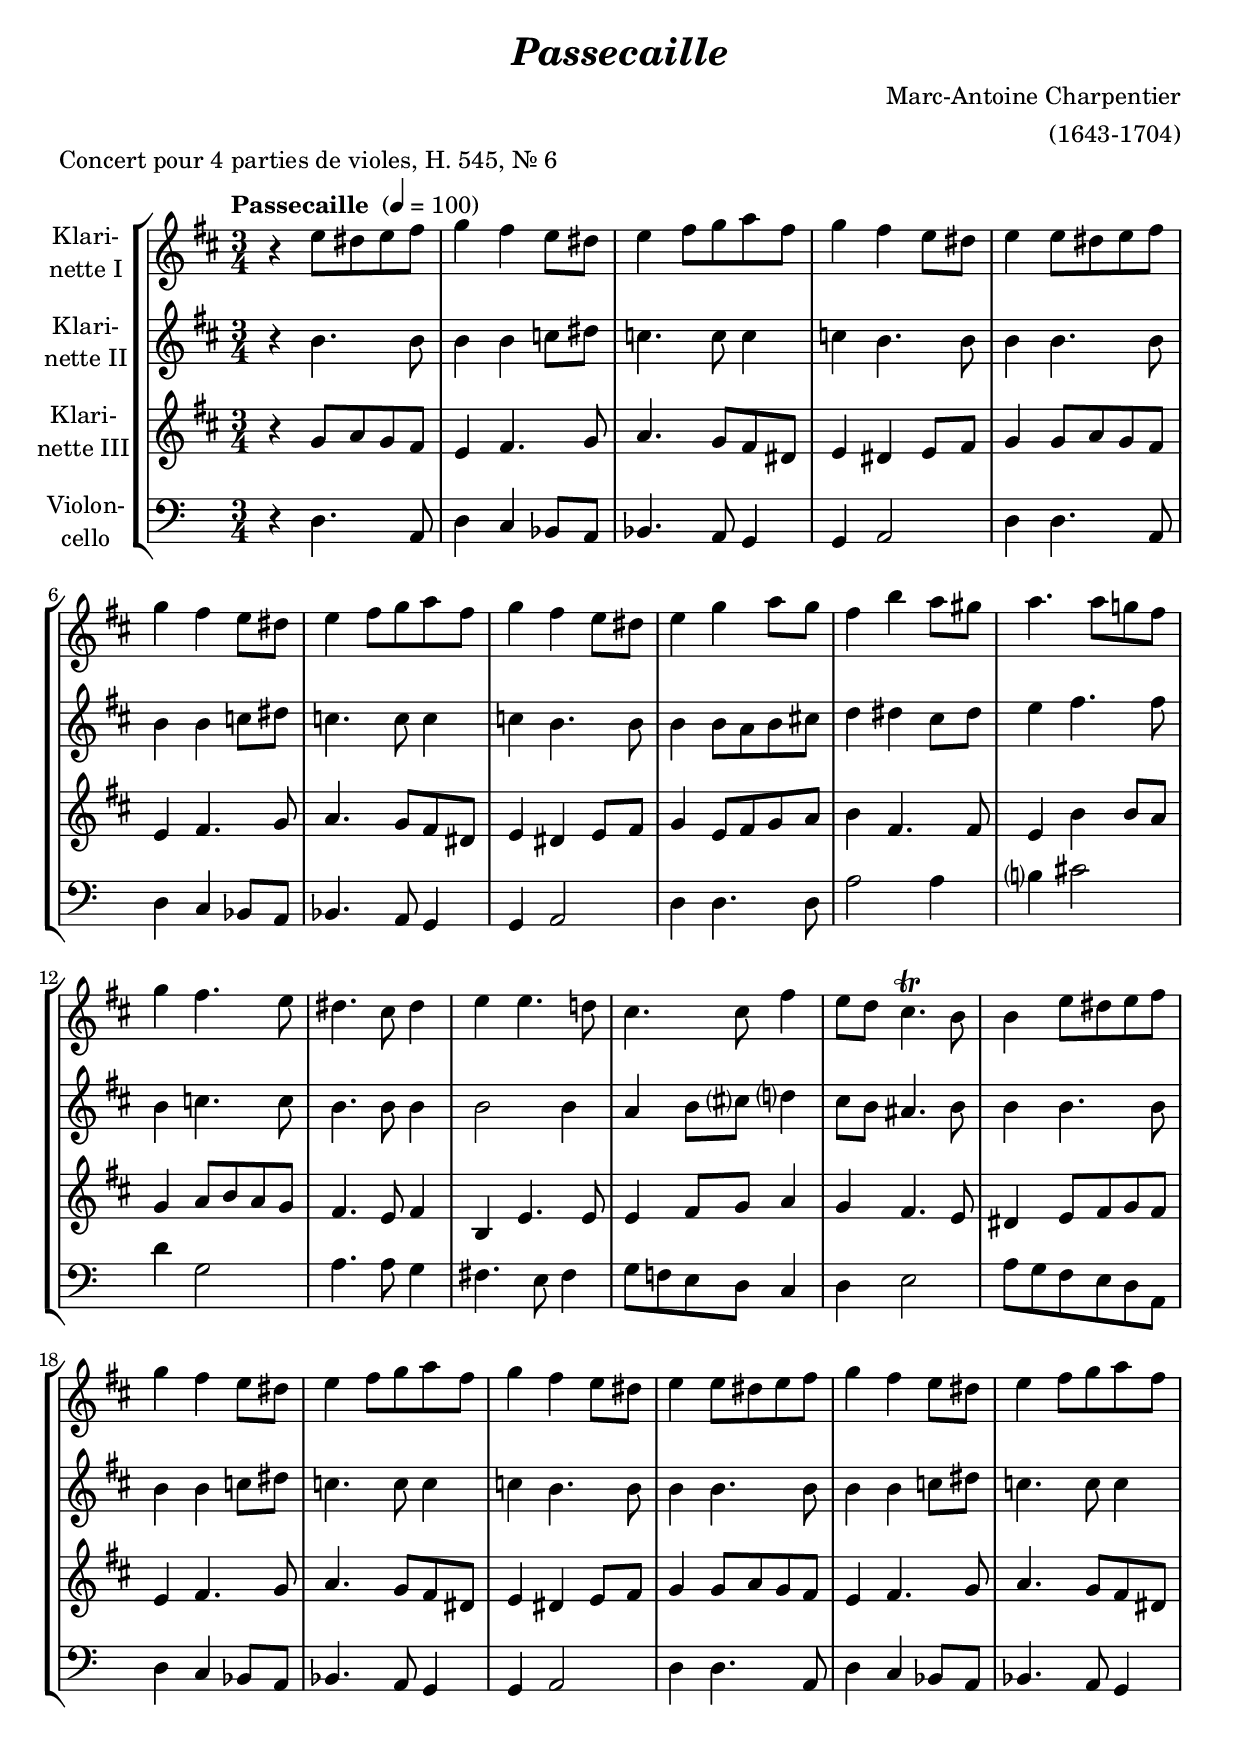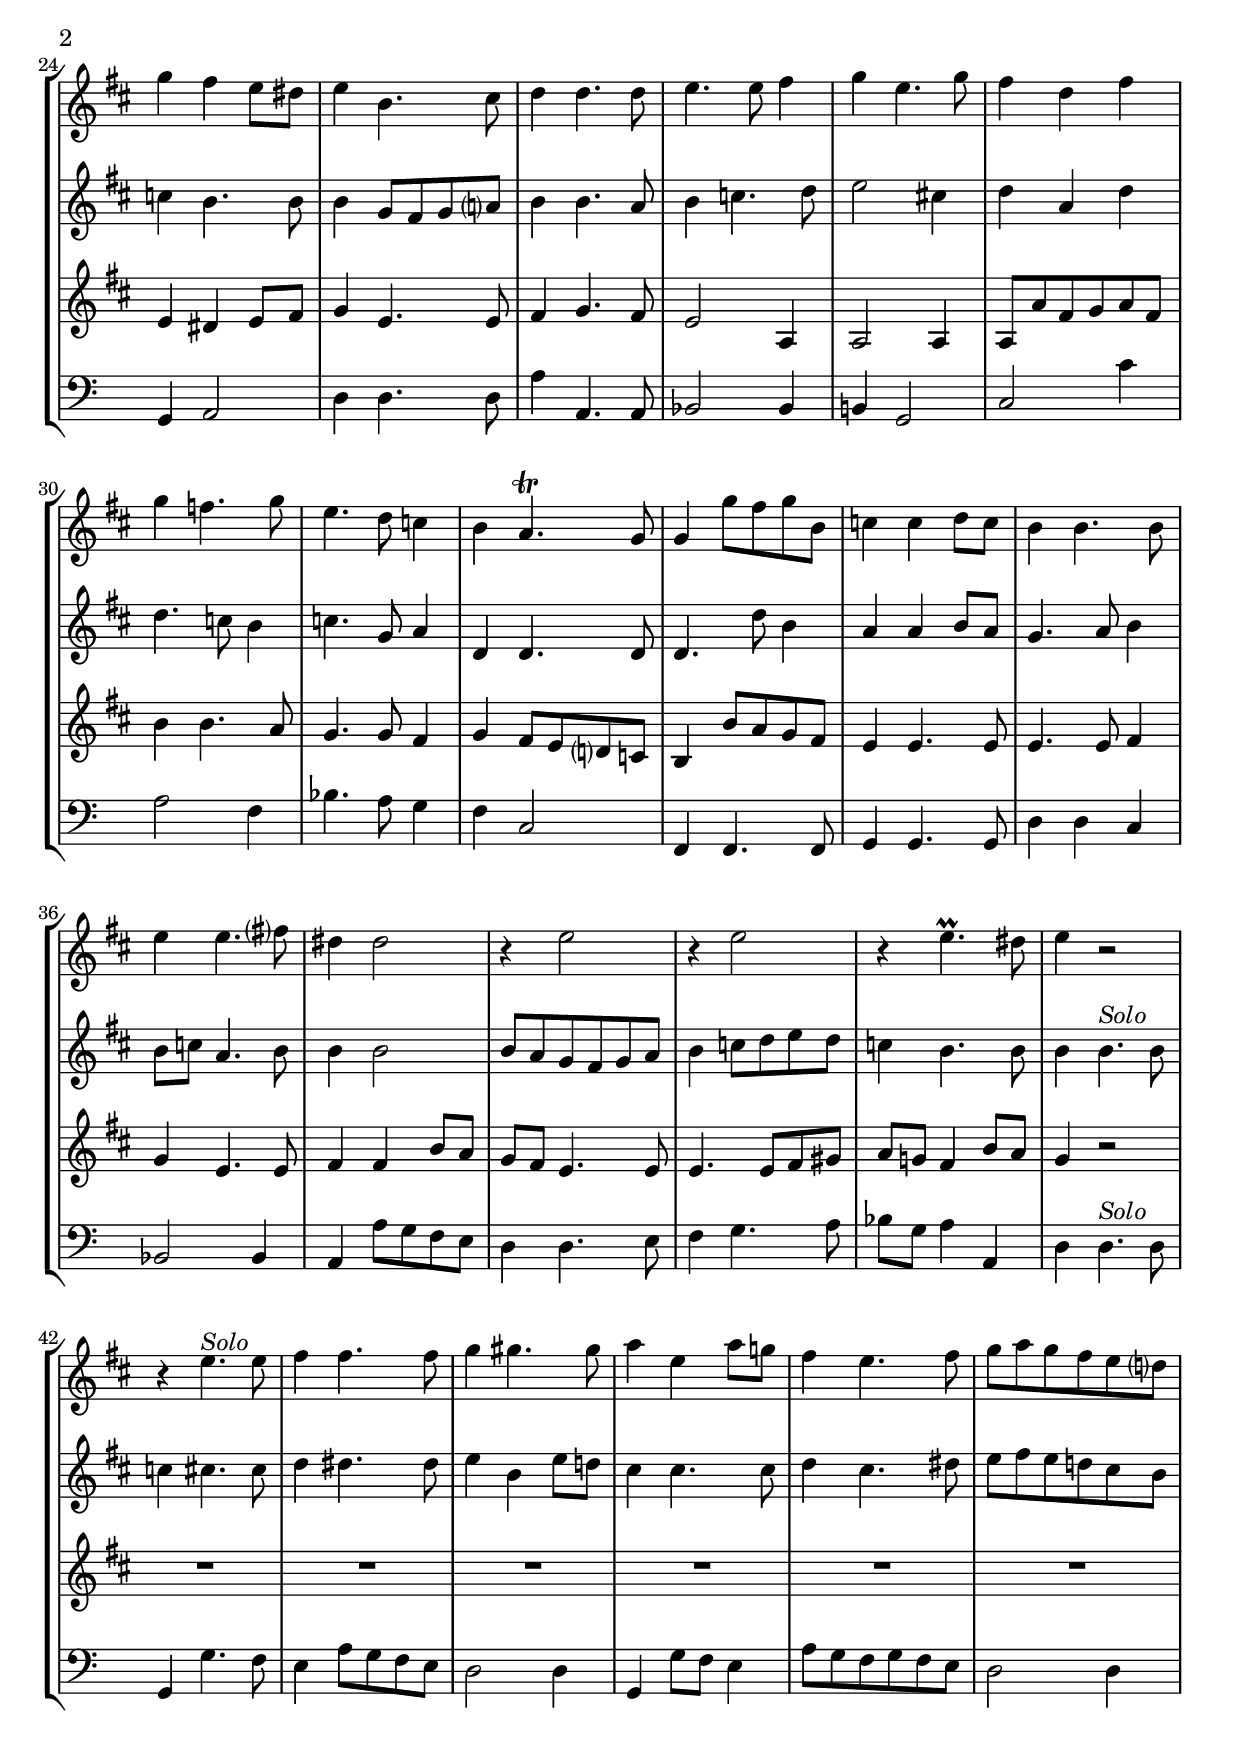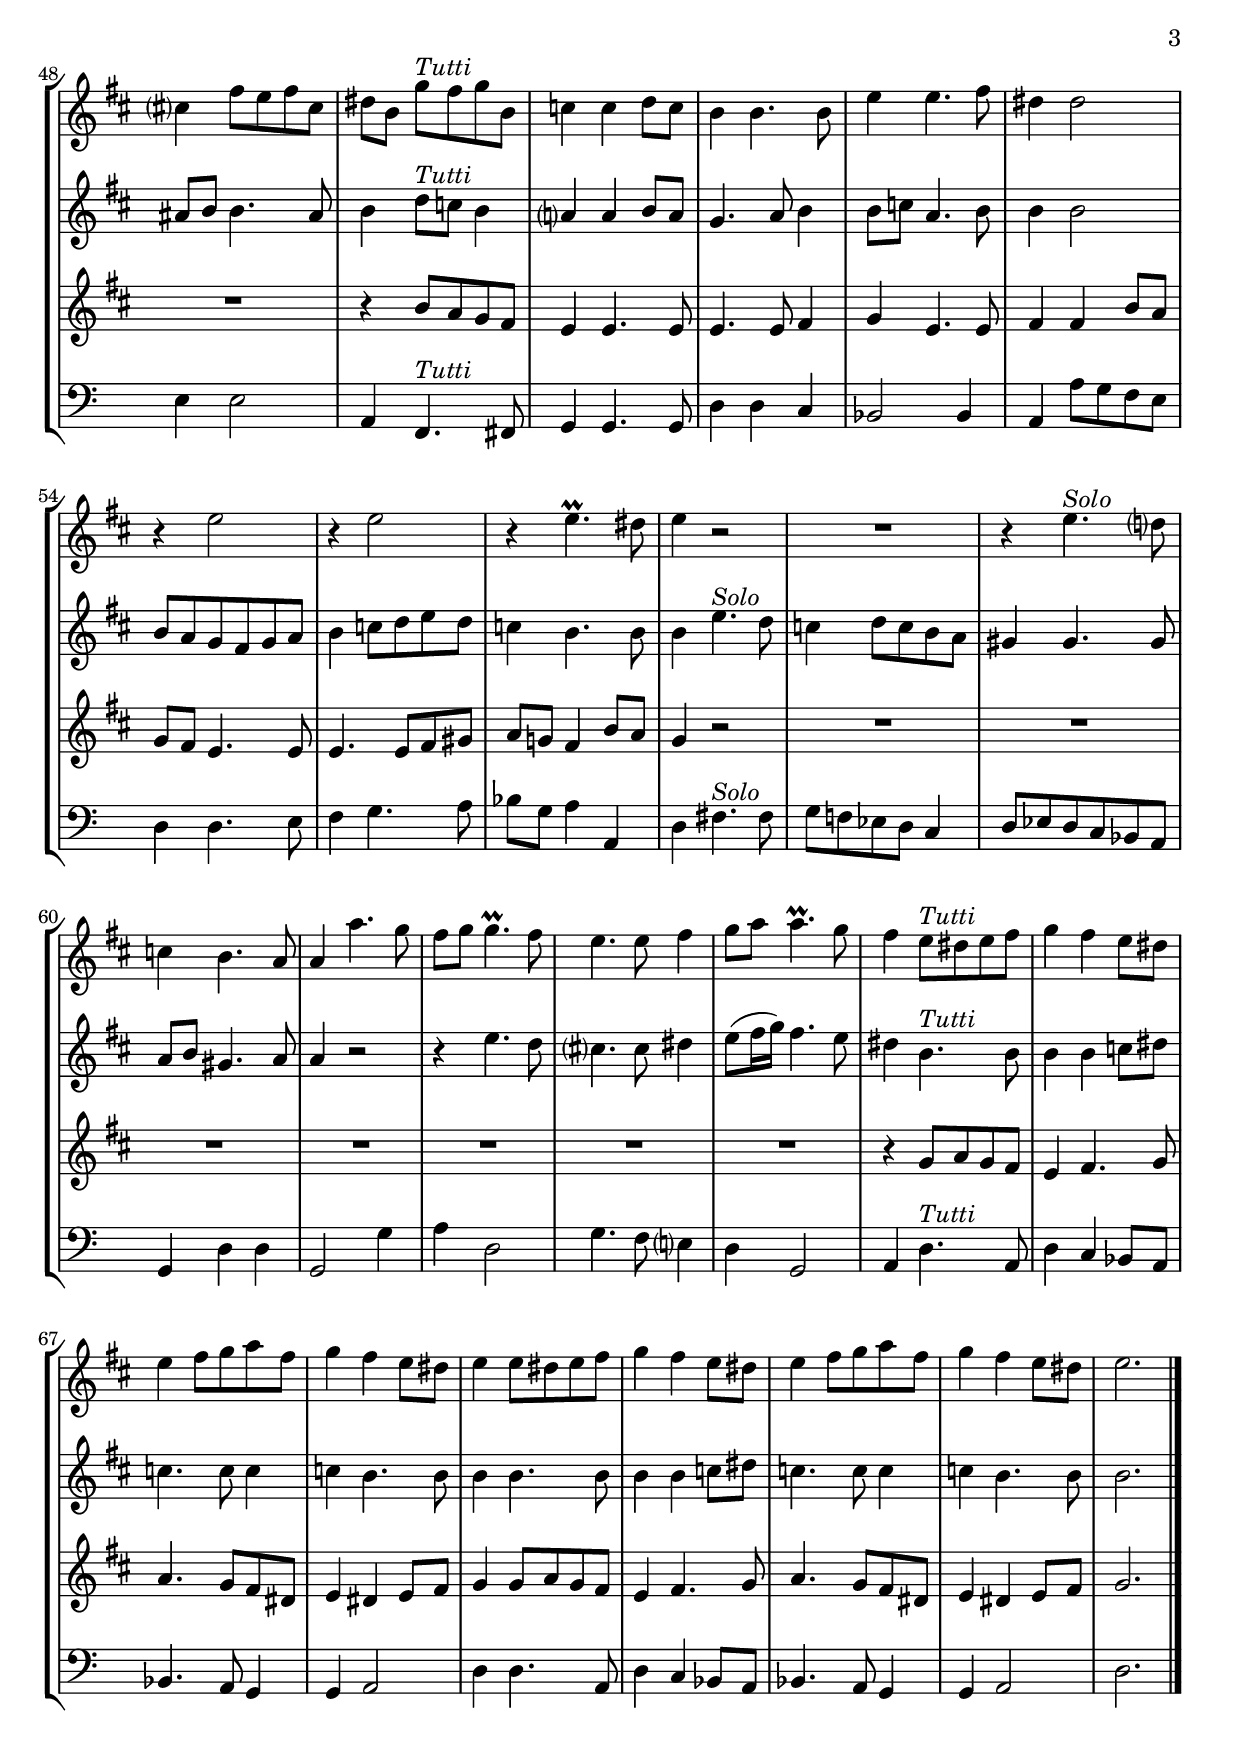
\version "2.18.2"
\include "deutsch.ly"
  
#(set-global-staff-size 21)

\header {
  title     = \markup \bold \italic "Passecaille"
  composer  = "Marc-Antoine Charpentier"
  arranger  = "(1643-1704)"
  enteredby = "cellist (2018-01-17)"
  piece     = "Concert pour 4 parties de violes, H. 545, Nr. 6"
}

voiceconsts = {
  \key c \major
  \time 3/4
  \clef "treble"
%  \numericTimeSignature
  \compressFullBarRests
  % Set default beaming for all staves
% \set Timing.beamExceptions = #'()
% \set Timing.baseMoment     = #(ly:make-moment 1 4)
% \set Timing.beatStructure  = #'(1 1 1)
  \tempo "Passecaille " 4=100
}

micl = "clarinet"
mifl = "flute"
miob = "oboe"
mifh = "french horn"
misx = "tenor sax"
mist = "string ensemble 1"
miba = "cello"

solo = \markup \italic "Solo"
tutt = \markup \italic "Tutti"

va = \relative c'' {
  \voiceconsts

  r4 d8 cis d e
  f4 e d8 cis
  d4 e8 f g e
  f4 e d8 cis
  d4 d8 cis d e
  f4 e d8 cis
  d4 e8 f g e

  f4 e d8 cis
  d4 f g8 f
  e4 a g8 fis
  g4. g8 f! e
  f4 e4. d8
  cis4. h8 cis4
  d d4. c!8
  h4. h8 e4
  d8 c h4.\trill a8

  a4 d8 cis d e
  f4 e d8 cis
  d4 e8 f g e
  f4 e d8 cis
  d4 d8 cis d e
  f4 e d8 cis
  d4 e8 f g e
  f4 e d8 cis
  d4 a4. h8

  c4 c4. c8
  d4. d8 e4
  f d4. f8
  e4 c e
  f es4. f8
  d4. c8 b4
  a g4.\trill f8
  f4 f'8 e f a,
  b4 b c8 b
  a4 a4. a8

  d4 d4. e?8
  cis4 cis2
  r4 d2
  r4 d2
  r4 d4.\prall cis8
  d4 r2
  r4 d4.^\solo d8
  e4 e4. e8
  f4 fis4. fis8
  g4 d g8 f!
  e4 d4. e8

  f g f e d c?
  h?4 e8 d e h
  cis[ a] f'^\tutt e f a,
  b4 b c8 b
  a4 a4. a8
  d4 d4. e8
  cis4 cis2
  r4 d2
  r4 d2
  r4 d4.\prall cis8

  d4 r2
  R2.
  r4 d4.^\solo c?8
  b4 a4. g8
  g4 g'4. f8
  e f f4.\prall e8
  d4. d8 e4
  f8 g g4.\prall f8
  e4 d8^\tutt cis d e

  f4 e d8 cis
  d4 e8 f g e
  f4 e d8 cis d4 d8 cis d e
  f4 e d8 cis
  d4 e8 f g e
  f4 e d8 cis
  d2. \bar "|."
}

vb = \relative c'' {
  \voiceconsts

  r4 a4. a8
  a4 a b8 cis
  b4. b8 b4
  b a4. a8
  a4 a4. a8
  a4 a b8 cis
  b4. b8 b4
  b a4. a8

  a4 a8 g a h!
  c4 cis h8 cis
  d4 e4. e8
  a,4 b4. b8
  a4. a8 a4
  a2 a4
  g a8 h? c?4
  h8 a gis4. a8
  a4 a4. a8

  a4 a b8 cis
  b4. b8 b4
  b a4. a8
  a4 a4. a8
  a4 a b8 cis
  b4. b8 b4
  b a4. a8
  a4 f8 e f g?
  a4 a4. g8

  a4 b4. c8
  d2 h!4
  c g c
  c4. b8 a4
  b4. f8 g4
  c, c4. c8
  c4. c'8 a4
  g g a8 g
  f4. g8 a4
  a8 b g4. a8
  a4 a2

  a8 g f e f g
  a4 b8 c d c
  b4 a4. a8
  a4 a4.^\solo a8
  b4 h4. h8
  c4 cis4. cis8
  d4 a d8 c!
  h4 h4. h8
  c4 h4. cis8

  d e d c! h a
  gis a a4. gis8
  a4 c8^\tutt b a4
  g? g a8 g
  f4. g8 a4
  a8 b g4. a8
  a4 a2
  a8 g f e f g
  a4 b8 c d c

  b4 a4. a8
  a4 d4.^\solo c8
  b4 c8 b a g
  fis4 fis4. fis8
  g a fis4. g8
  g4 r2
  r4 d'4. c8
  h?4. h8 cis4
  d8( e16 f) e4. d8

  cis4 a4.^\tutt a8
  a4 a b8 cis
  b4. b8 b4
  b4 a4. a8
  a4 a4. a8
  a4 a b8 cis
  b4. b8 b4
  b a4. a8
  a2. \bar "|."
}

vc = \relative c' {
  \voiceconsts
  
  r4 f8 g f e
  d4 e4. f8
  g4. f8 e cis
  d4 cis d8 e
  f4 f8 g f e
  d4 e4. f8
  g4. f8 e cis

  d4 cis d8 e
  f4 d8 e f g
  a4 e4. e8
  d4 a' a8 g
  f4 g8 a g f
  e4. d8 e4
  a, d4. d8
  d4 e8 f g4

  f e4. d8
  cis4 d8 e f e
  d4 e4. f8
  g4. f8 e cis
  d4 cis d8 e
  f4 f8 g f e
  d4 e4. f8

  g4. f8 e cis
  d4 cis d8 e
  f4 d4. d8
  e4 f4. e8
  d2 g,4
  g2 g4
  g8 g' e f g e
  a4 a4. g8

  f4. f8 e4
  f e8 d c? b
  a4 a'8 g f e
  d4 d4. d8
  d4. d8 e4
  f d4. d8
  e4 e a8 g
  f e d4. d8

  d4. d8 e fis
  g f! e4 a8 g
  f4 r2
  R2.*7
  r4 a8 g f e
  d4 d4. d8
  d4. d8 e4
  f d4. d8

  e4 e a8 g
  f e d4. d8
  d4. d8 e fis
  g f! e4 a8 g
  f4 r2
  R2.*7
  r4 f8 g f e
  d4 e4. f8

  g4. f8 e cis
  d4 cis d8 e
  f4 f8 g f e
  d4 e4. f8
  g4. f8 e cis
  d4 cis d8 e
  f2. \bar "|."
}

vd = \relative c {
  \voiceconsts
  \clef "bass"

  r4 d4. a8
  d4 c b8 a
  b4. a8 g4
  g a2
  d4 d4. a8
  d4 c b8 a
  b4. a8 g4

  g a2
  d4 d4. d8
  a'2 a4
  h? cis2
  d4 g,2
  a4. a8 g4
  fis4. e8 fis4
  g8 f! e d c4
  d e2

  a8 g f e d a
  d4 c b8 a
  b4. a8 g4
  g a2
  d4 d4. a8
  d4 c b8 a
  b4. a8 g4
  g a2

  d4 d4. d8
  a'4 a,4. a8
  b2 b4
  h! g2
  c c'4
  a2 f4
  b4. a8 g4
  f c2
  f,4 f4. f8

  g4 g4. g8
  d'4 d c
  b2 b4
  a a'8 g f e
  d4 d4. e8
  f4 g4. a8
  b g a4 a,
  d d4.^\solo d8

  g,4 g'4. f8
  e4 a8 g f e
  d2 d4
  g, g'8 f e4
  a8 g f g f e
  d2 d4
  e e2
  a,4 f4.^\tutt fis8

  g4 g4. g8
  d'4 d c
  b2 b4
  a a'8 g f e
  d4 d4. e8
  f4 g4. a8
  b g a4 a,
  d fis4.^\solo fis8

  g f! es d c4
  d8 es d c b a
  g4 d' d
  g,2 g'4
  a d,2
  g4. f8 e?4
  d g,2
  a4 d4.^\tutt a8

  d4 c b8 a
  b4. a8 g4
  g a2
  d4 d4. a8
  d4 c b8 a
  b4. a8 g4
  g a2
  d2. \bar "|."
}


music = \new StaffGroup <<
      \new Staff {
	\set Staff.midiInstrument = \micl
	\set Staff.instrumentName = \markup \center-column { "Klari-" "nette I" }
	\transpose c d { \va }
      }

      \new Staff {
	\set Staff.midiInstrument = \micl
	\set Staff.instrumentName = \markup \center-column { "Klari-" "nette II" }
	\transpose c d { \vb }
      }

      \new Staff {
	\set Staff.midiInstrument = \micl
	\set Staff.instrumentName = \markup \center-column { "Klari-" "nette III" }
	\transpose c d { \vc }
      }

      \new Staff {
	\set Staff.midiInstrument = \miba
	\set Staff.instrumentName = \markup \center-column { "Violon-" "cello" }
	\transpose c c { \vd }
      }
>>

\book {
  \score {
    \music
    \layout {}
  }

  \score {
    \unfoldRepeats \music

    \midi {
      \context {
        \Score
      }
    }
  }
}
